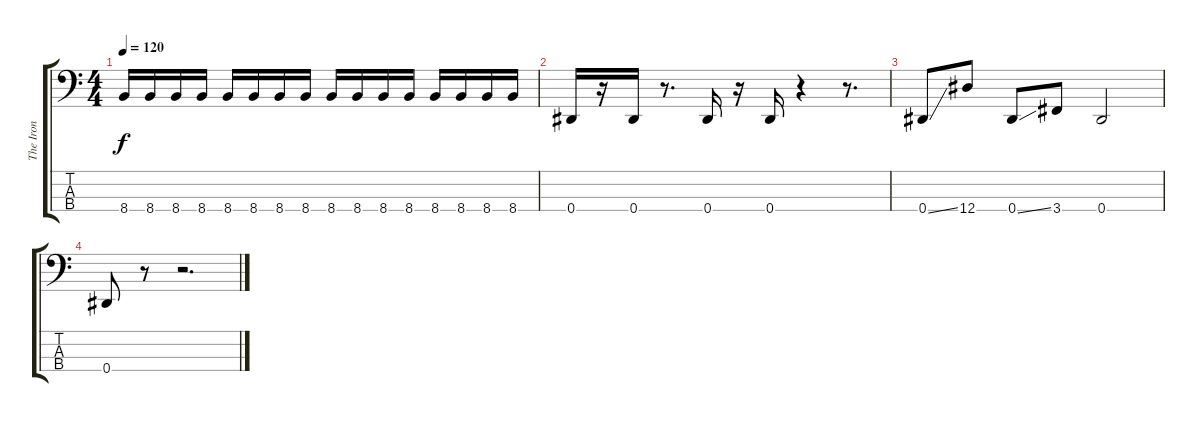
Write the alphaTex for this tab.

\track ("The Iron" "The Iron") {instrument electricbassfinger}
\staff {score tabs}
\tuning (Gb2 Db2 Ab1 Eb1) {hide}
\ts (4 4)
\tempo 120
\clef f4
\ks c
8.4.16{dy f} 8.4.16 8.4.16 8.4.16 8.4.16 8.4.16 8.4.16 8.4.16 8.4.16 8.4.16 8.4.16 8.4.16 8.4.16 8.4.16 8.4.16 8.4.16 |
0.4.16 r.16 0.4.16 r.8{d} 0.4.16 r.16 0.4.16 r.4 r.8{d} |
0.4{ss}.8 12.4.8 0.4{ss}.8 3.4.8 0.4.2 |
0.4.8 r.8 r.2{d}
